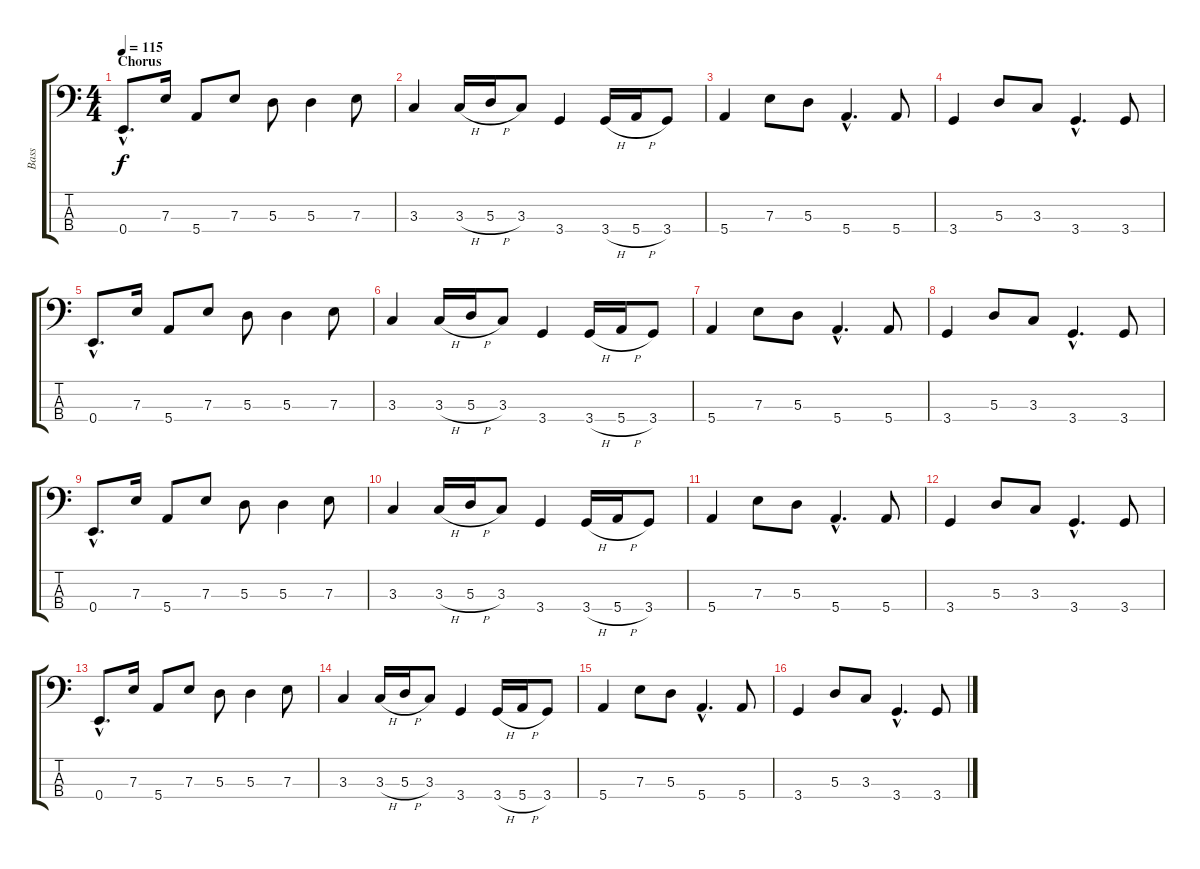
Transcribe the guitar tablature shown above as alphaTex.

\track ("Bass" "Bass") {instrument electricbassfinger}
\staff {score tabs}
\tuning (G2 D2 A1 E1) {hide}
\ts (4 4)
\section ("" "Chorus")
\tempo 115
\clef f4
\ks c
0.4{hac}.8{d dy f} 7.3.16 5.4.8 7.3.8 5.3.8 5.3.4 7.3.8 |
3.3.4 3.3{h}.16 5.3{h}.16 3.3.8 3.4.4 3.4{h}.16 5.4{h}.16 3.4.8 |
5.4.4 7.3.8 5.3.8 5.4{hac}.4{d} 5.4.8 |
3.4.4 5.3.8 3.3.8 3.4{hac}.4{d} 3.4.8 |
0.4{hac}.8{d} 7.3.16 5.4.8 7.3.8 5.3.8 5.3.4 7.3.8 |
3.3.4 3.3{h}.16 5.3{h}.16 3.3.8 3.4.4 3.4{h}.16 5.4{h}.16 3.4.8 |
5.4.4 7.3.8 5.3.8 5.4{hac}.4{d} 5.4.8 |
3.4.4 5.3.8 3.3.8 3.4{hac}.4{d} 3.4.8 |
0.4{hac}.8{d} 7.3.16 5.4.8 7.3.8 5.3.8 5.3.4 7.3.8 |
3.3.4 3.3{h}.16 5.3{h}.16 3.3.8 3.4.4 3.4{h}.16 5.4{h}.16 3.4.8 |
5.4.4 7.3.8 5.3.8 5.4{hac}.4{d} 5.4.8 |
3.4.4 5.3.8 3.3.8 3.4{hac}.4{d} 3.4.8 |
0.4{hac}.8{d} 7.3.16 5.4.8 7.3.8 5.3.8 5.3.4 7.3.8 |
3.3.4 3.3{h}.16 5.3{h}.16 3.3.8 3.4.4 3.4{h}.16 5.4{h}.16 3.4.8 |
5.4.4 7.3.8 5.3.8 5.4{hac}.4{d} 5.4.8 |
3.4.4 5.3.8 3.3.8 3.4{hac}.4{d} 3.4.8
